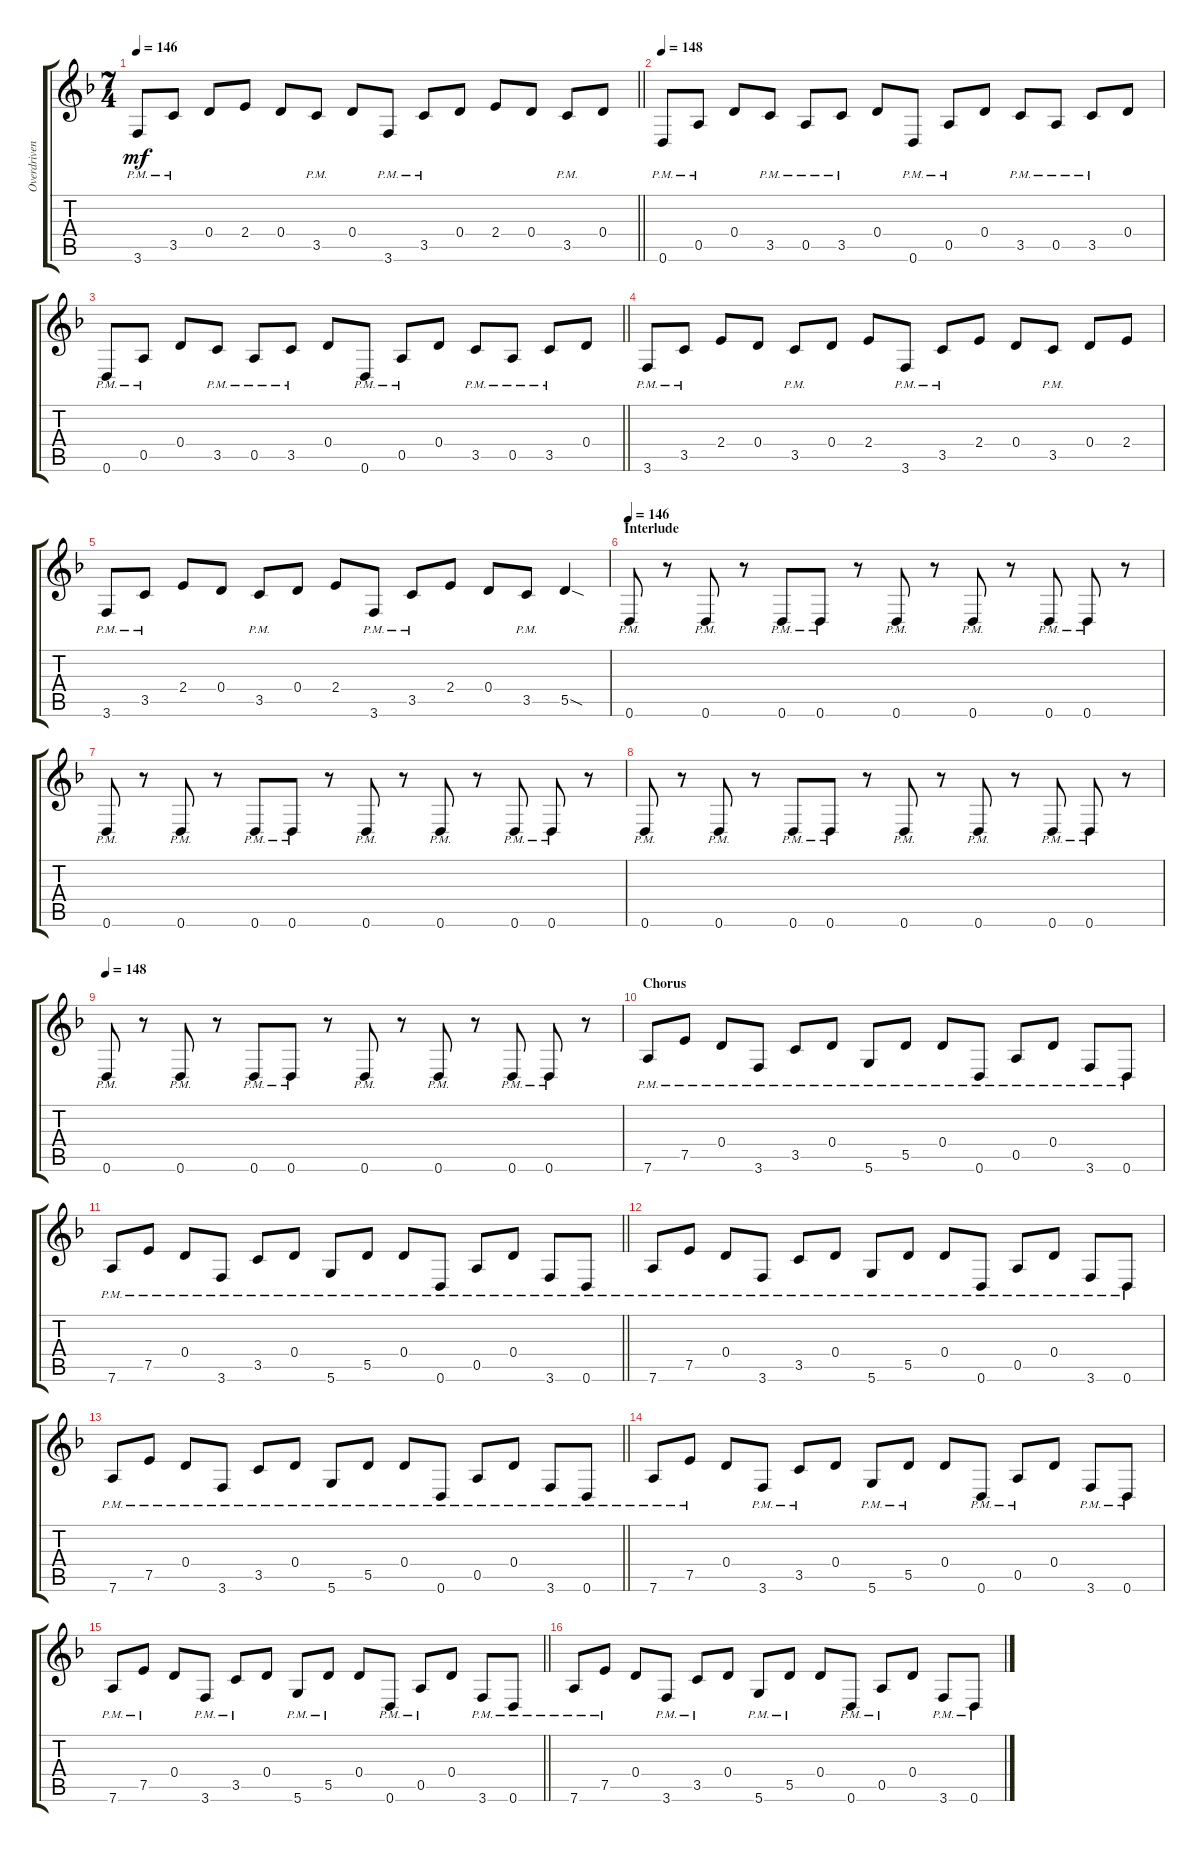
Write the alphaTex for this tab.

\track ("Overdriven Guitar" "Overdriven") {instrument overdrivenguitar}
\staff {score tabs}
\tuning (E4 B3 G3 D3 A2 D2) {hide}
\ts (7 4)
\tempo 146
\clef g2
\barLineRight lightlight
\ks dminor
3.6{pm}.8{dy mf} 3.5{pm}.8 0.4.8 2.4.8 0.4.8 3.5{pm}.8 0.4.8 3.6{pm}.8 3.5{pm}.8 0.4.8 2.4.8 0.4.8 3.5{pm}.8 0.4.8 |
\tempo 148
0.6{pm}.8 0.5{pm}.8 0.4.8 3.5{pm}.8 0.5{pm}.8 3.5{pm}.8 0.4.8 0.6{pm}.8 0.5{pm}.8 0.4.8 3.5{pm}.8 0.5{pm}.8 3.5{pm}.8 0.4.8 |
\barLineRight lightlight
0.6{pm}.8 0.5{pm}.8 0.4.8 3.5{pm}.8 0.5{pm}.8 3.5{pm}.8 0.4.8 0.6{pm}.8 0.5{pm}.8 0.4.8 3.5{pm}.8 0.5{pm}.8 3.5{pm}.8 0.4.8 |
3.6{pm}.8 3.5{pm}.8 2.4.8 0.4.8 3.5{pm}.8 0.4.8 2.4.8 3.6{pm}.8 3.5{pm}.8 2.4.8 0.4.8 3.5{pm}.8 0.4.8 2.4.8 |
3.6{pm}.8 3.5{pm}.8 2.4.8 0.4.8 3.5{pm}.8 0.4.8 2.4.8 3.6{pm}.8 3.5{pm}.8 2.4.8 0.4.8 3.5{pm}.8 5.5{sod}.4 |
\section ("" "Interlude")
\tempo 146
0.6{pm}.8 r.8 0.6{pm}.8 r.8 0.6{pm}.8 0.6{pm}.8 r.8 0.6{pm}.8 r.8 0.6{pm}.8 r.8 0.6{pm}.8 0.6{pm}.8 r.8 |
0.6{pm}.8 r.8 0.6{pm}.8 r.8 0.6{pm}.8 0.6{pm}.8 r.8 0.6{pm}.8 r.8 0.6{pm}.8 r.8 0.6{pm}.8 0.6{pm}.8 r.8 |
0.6{pm}.8 r.8 0.6{pm}.8 r.8 0.6{pm}.8 0.6{pm}.8 r.8 0.6{pm}.8 r.8 0.6{pm}.8 r.8 0.6{pm}.8 0.6{pm}.8 r.8 |
\tempo 148
0.6{pm}.8 r.8 0.6{pm}.8 r.8 0.6{pm}.8 0.6{pm}.8 r.8 0.6{pm}.8 r.8 0.6{pm}.8 r.8 0.6{pm}.8 0.6{pm}.8 r.8 |
\section ("" "Chorus")
7.6{pm}.8 7.5{pm}.8 0.4{pm}.8 3.6{pm}.8 3.5{pm}.8 0.4{pm}.8 5.6{pm}.8 5.5{pm}.8 0.4{pm}.8 0.6{pm}.8 0.5{pm}.8 0.4{pm}.8 3.6{pm}.8 0.6{pm}.8 |
\barLineRight lightlight
7.6{pm}.8 7.5{pm}.8 0.4{pm}.8 3.6{pm}.8 3.5{pm}.8 0.4{pm}.8 5.6{pm}.8 5.5{pm}.8 0.4{pm}.8 0.6{pm}.8 0.5{pm}.8 0.4{pm}.8 3.6{pm}.8 0.6{pm}.8 |
7.6{pm}.8 7.5{pm}.8 0.4{pm}.8 3.6{pm}.8 3.5{pm}.8 0.4{pm}.8 5.6{pm}.8 5.5{pm}.8 0.4{pm}.8 0.6{pm}.8 0.5{pm}.8 0.4{pm}.8 3.6{pm}.8 0.6{pm}.8 |
\barLineRight lightlight
7.6{pm}.8 7.5{pm}.8 0.4{pm}.8 3.6{pm}.8 3.5{pm}.8 0.4{pm}.8 5.6{pm}.8 5.5{pm}.8 0.4{pm}.8 0.6{pm}.8 0.5{pm}.8 0.4{pm}.8 3.6{pm}.8 0.6{pm}.8 |
7.6{pm}.8 7.5{pm}.8 0.4.8 3.6{pm}.8 3.5{pm}.8 0.4.8 5.6{pm}.8 5.5{pm}.8 0.4.8 0.6{pm}.8 0.5{pm}.8 0.4.8 3.6{pm}.8 0.6{pm}.8 |
\barLineRight lightlight
7.6{pm}.8 7.5{pm}.8 0.4.8 3.6{pm}.8 3.5{pm}.8 0.4.8 5.6{pm}.8 5.5{pm}.8 0.4.8 0.6{pm}.8 0.5{pm}.8 0.4.8 3.6{pm}.8 0.6{pm}.8 |
7.6{pm}.8 7.5{pm}.8 0.4.8 3.6{pm}.8 3.5{pm}.8 0.4.8 5.6{pm}.8 5.5{pm}.8 0.4.8 0.6{pm}.8 0.5{pm}.8 0.4.8 3.6{pm}.8 0.6{pm}.8
